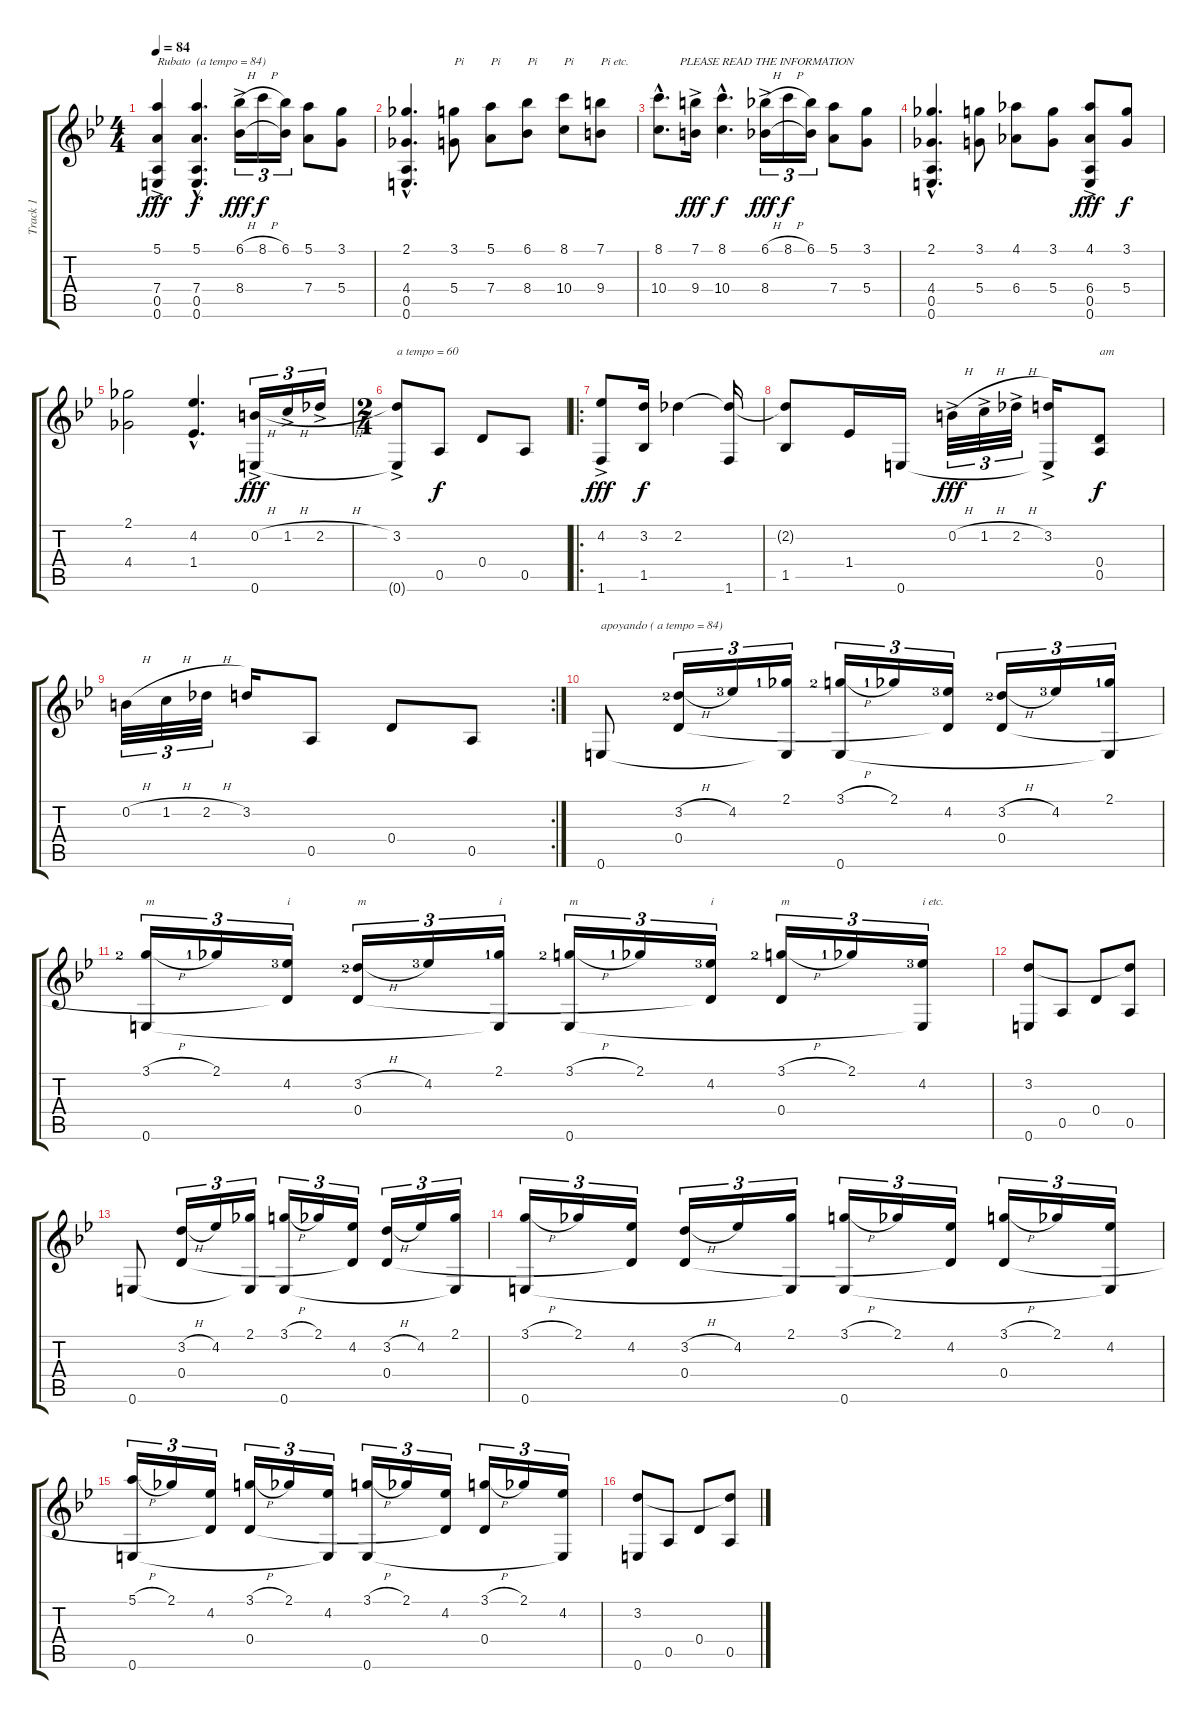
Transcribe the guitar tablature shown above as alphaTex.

\track ("Track 1" "Track 1") {instrument acousticguitarnylon}
\staff {score tabs}
\tuning (E4 B3 G3 D3 A2 E2) {hide}
\ts (4 4)
\tempo 84
\clef g2
\ks gminor
(5.1 7.4 0.5{ac} 0.6).4{txt "Rubato  (a tempo = 84)" dy fff instrument acousticguitarnylon} (5.1{hac} 7.4{hac} 0.5{hac} 0.6{hac}).4{d dy f} (6.1{h} 8.4{ac}).16{tu (3 2) dy fff} 8.1{h}.16{tu (3 2) dy f} (6.1 8.4{t}).16{tu (3 2)} (5.1 7.4).8 (3.1 5.4).8 |
(2.1{hac} 4.4{hac} 0.5{hac} 0.6{hac}).4{d} (3.1 5.4).8{txt "Pi"} (5.1 7.4).8{txt "Pi"} (6.1 8.4).8{txt "Pi"} (8.1 10.4).8{txt "Pi"} (7.1 9.4).8{txt "Pi etc."} |
(8.1{hac} 10.4{hac}).8{d txt "       PLEASE READ THE INFORMATION"} (7.1{ac} 9.4).16{dy fff} (8.1{hac} 10.4{hac}).4{d dy f} (6.1{h ac} 8.4).16{tu (3 2) dy fff} 8.1{h}.16{tu (3 2) dy f} (6.1 8.4{t}).16{tu (3 2)} (5.1 7.4).8 (3.1 5.4).8 |
(2.1{hac} 4.4{hac} 0.5{hac} 0.6{hac}).4{d} (3.1 5.4).8 (4.1 6.4).8 (3.1 5.4).8 (4.1{ac} 6.4 0.5 0.6).8{dy fff} (3.1 5.4).8{dy f} |
(2.1 4.4).2 (4.2{hac} 1.4{hac}).4{d} (0.2{h} 0.6{ac}).16{tu (3 2) dy fff} 1.2{h ac}.16{tu (3 2)} 2.2{h ac}.16{tu (3 2)} |
\ts (2 4)
(3.2{ac} 0.6{t}).8{txt "a tempo = 60"} 0.5.8{dy f} 0.4.8 0.5.8 |
\ro
(4.2{ac} 1.6).8{dy fff} (3.2 1.5).16{dy f} 2.2.4 (2.2{t} 1.6).16 |
(2.2{t} 1.5).8 1.4.16 0.6.16 0.2{h ac}.32{tu (3 2) dy fff} 1.2{h ac}.32{tu (3 2)} 2.2{h ac}.32{tu (3 2)} (3.2{ac} 0.6{t}).16 (0.4 0.5).8{txt "am" dy f} |
\rc 2
0.2{h}.32{tu (3 2)} 1.2{h}.32{tu (3 2)} 2.2{h}.32{tu (3 2)} 3.2.16 0.5.8 0.4.8 0.5.8 |
0.6.8{txt "apoyando ( a tempo = 84)"} (3.2{h lf 3} 0.4).16{tu (3 2)} 4.2{lf 4}.16{tu (3 2)} (2.1{lf 2} 0.6{t}).16{tu (3 2)} (3.1{h lf 3} 0.6).16{tu (3 2)} 2.1{lf 2}.16{tu (3 2)} (4.2{lf 4} 0.4{t}).16{tu (3 2)} (3.2{h lf 3} 0.4).16{tu (3 2)} 4.2{lf 4}.16{tu (3 2)} (2.1{lf 2} 0.6{t}).16{tu (3 2)} |
(3.1{h lf 3} 0.6).16{tu (3 2) txt "m"} 2.1{lf 2}.16{tu (3 2)} (4.2{lf 4} 0.4{t}).16{tu (3 2) txt "i"} (3.2{h lf 3} 0.4).16{tu (3 2) txt "m"} 4.2{lf 4}.16{tu (3 2)} (2.1{lf 2} 0.6{t}).16{tu (3 2) txt "i"} (3.1{h lf 3} 0.6).16{tu (3 2) txt "m"} 2.1{lf 2}.16{tu (3 2)} (4.2{lf 4} 0.4{t}).16{tu (3 2) txt "i"} (3.1{h lf 3} 0.4).16{tu (3 2) txt "m"} 2.1{lf 2}.16{tu (3 2)} (4.2{lf 4} 0.6{t}).16{tu (3 2) txt "i etc."} |
(3.2 0.6).8 0.5.8 0.4.8 (3.2{t} 0.5).8 |
0.6.8 (3.2{h} 0.4).16{tu (3 2)} 4.2.16{tu (3 2)} (2.1 0.6{t}).16{tu (3 2)} (3.1{h} 0.6).16{tu (3 2)} 2.1.16{tu (3 2)} (4.2 0.4{t}).16{tu (3 2)} (3.2{h} 0.4).16{tu (3 2)} 4.2.16{tu (3 2)} (2.1 0.6{t}).16{tu (3 2)} |
(3.1{h} 0.6).16{tu (3 2)} 2.1.16{tu (3 2)} (4.2 0.4{t}).16{tu (3 2)} (3.2{h} 0.4).16{tu (3 2)} 4.2.16{tu (3 2)} (2.1 0.6{t}).16{tu (3 2)} (3.1{h} 0.6).16{tu (3 2)} 2.1.16{tu (3 2)} (4.2 0.4{t}).16{tu (3 2)} (3.1{h} 0.4).16{tu (3 2)} 2.1.16{tu (3 2)} (4.2 0.6{t}).16{tu (3 2)} |
(5.1{h} 0.6).16{tu (3 2)} 2.1.16{tu (3 2)} (4.2 0.4{t}).16{tu (3 2)} (3.1{h} 0.4).16{tu (3 2)} 2.1.16{tu (3 2)} (4.2 0.6{t}).16{tu (3 2)} (3.1{h} 0.6).16{tu (3 2)} 2.1.16{tu (3 2)} (4.2 0.4{t}).16{tu (3 2)} (3.1{h} 0.4).16{tu (3 2)} 2.1.16{tu (3 2)} (4.2 0.6{t}).16{tu (3 2)} |
(3.2 0.6).8 0.5.8 0.4.8 (3.2{t} 0.5).8
